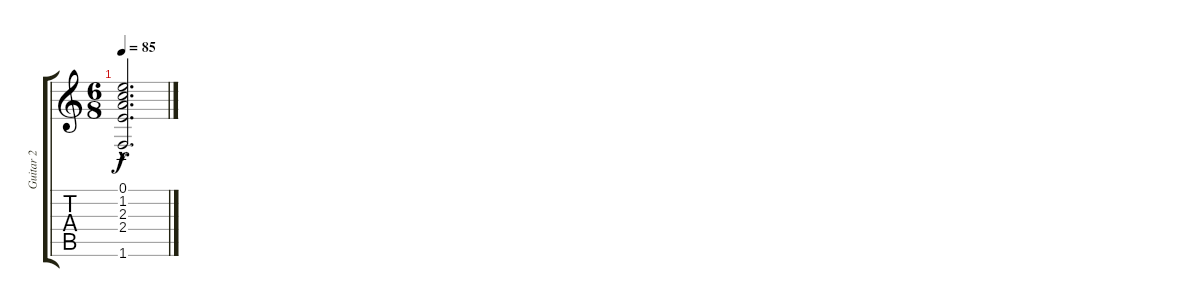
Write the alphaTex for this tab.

\track ("Guitar 2" "Guitar 2") {instrument overdrivenguitar}
\staff {score tabs}
\tuning (E4 B3 G3 D3 A2 E2) {hide}
\ts (6 8)
\tempo 85
\clef g2
\ks c
(0.1{hac t} 1.2{hac t} 2.3{hac t} 2.4{hac t} 1.6{hac t}).2{d dy f}
